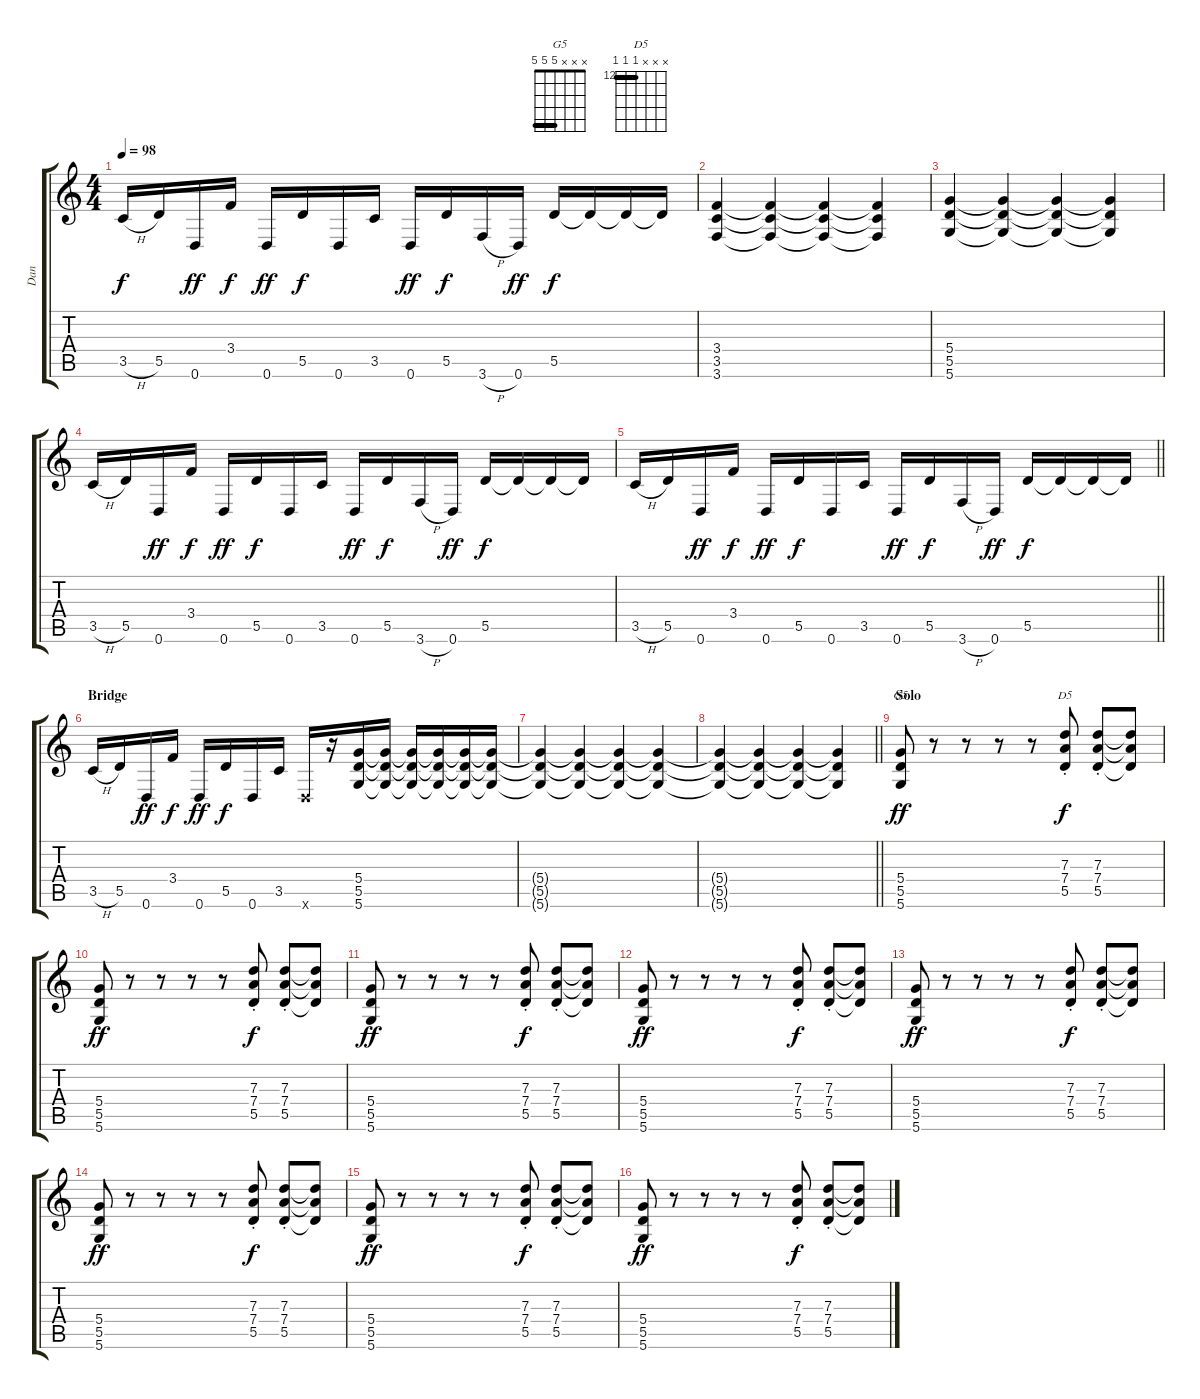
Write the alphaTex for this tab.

\track ("Dan" "Dan") {instrument overdrivenguitar}
\staff {score tabs}
\tuning (E4 B3 G3 D3 A2 D2) {hide}
\chord ("G5" x x x 5 5 5) {barre 5}
\chord ("D5" x x x 12 12 12) {firstfret 12 barre 12}
\ts (4 4)
\tempo 98
\clef g2
\ks c
3.5{h}.16{dy f} 5.5.16 0.6.16{dy ff} 3.4.16{dy f} 0.6.16{dy ff} 5.5.16{dy f} 0.6.16 3.5.16 0.6.16{dy ff} 5.5.16{dy f} 3.6{h}.16 0.6.16{dy ff} 5.5.16{dy f} 5.5{t}.16 5.5{t}.16 5.5{t}.16 |
(3.4 3.5 3.6).4 (3.4{t} 3.5{t} 3.6{t}).4 (3.4{t} 3.5{t} 3.6{t}).4 (3.4{t} 3.5{t} 3.6{t}).4 |
(5.4 5.5 5.6).4 (5.4{t} 5.5{t} 5.6{t}).4 (5.4{t} 5.5{t} 5.6{t}).4 (5.4{t} 5.5{t} 5.6{t}).4 |
3.5{h}.16 5.5.16 0.6.16{dy ff} 3.4.16{dy f} 0.6.16{dy ff} 5.5.16{dy f} 0.6.16 3.5.16 0.6.16{dy ff} 5.5.16{dy f} 3.6{h}.16 0.6.16{dy ff} 5.5.16{dy f} 5.5{t}.16 5.5{t}.16 5.5{t}.16 |
\barLineRight lightlight
3.5{h}.16 5.5.16 0.6.16{dy ff} 3.4.16{dy f} 0.6.16{dy ff} 5.5.16{dy f} 0.6.16 3.5.16 0.6.16{dy ff} 5.5.16{dy f} 3.6{h}.16 0.6.16{dy ff} 5.5.16{dy f} 5.5{t}.16 5.5{t}.16 5.5{t}.16 |
\section ("" "Bridge")
3.5{h}.16 5.5.16 0.6.16{dy ff} 3.4.16{dy f} 0.6.16{dy ff} 5.5.16{dy f} 0.6.16 3.5.16 0.6{x}.16 r.16 (5.4 5.5 5.6).16 (5.4{t} 5.5{t} 5.6{t}).16 (5.4{t} 5.5{t} 5.6{t}).16 (5.4{t} 5.5{t} 5.6{t}).16 (5.4{t} 5.5{t} 5.6{t}).16 (5.4{t} 5.5{t} 5.6{t}).16 |
(5.4{t} 5.5{t} 5.6{t}).4 (5.4{t} 5.5{t} 5.6{t}).4 (5.4{t} 5.5{t} 5.6{t}).4 (5.4{t} 5.5{t} 5.6{t}).4 |
\barLineRight lightlight
(5.4{t} 5.5{t} 5.6{t}).4 (5.4{t} 5.5{t} 5.6{t}).4 (5.4{t} 5.5{t} 5.6{t}).4 (5.4{t} 5.5{t} 5.6{t}).4 |
\section ("" "Solo")
(5.4 5.5 5.6).8{ch "G5" dy ff} r.8 r.8 r.8 r.8 (7.3{st} 7.4{st} 5.5{st}).8{ch "D5" dy f} (7.3 7.4{st} 5.5).8 (7.3{t} 7.4{t} 5.5{t}).8 |
(5.4 5.5 5.6).8{dy ff} r.8 r.8 r.8 r.8 (7.3{st} 7.4{st} 5.5{st}).8{dy f} (7.3 7.4{st} 5.5).8 (7.3{t} 7.4{t} 5.5{t}).8 |
(5.4 5.5 5.6).8{dy ff} r.8 r.8 r.8 r.8 (7.3{st} 7.4{st} 5.5{st}).8{dy f} (7.3 7.4{st} 5.5).8 (7.3{t} 7.4{t} 5.5{t}).8 |
(5.4 5.5 5.6).8{dy ff} r.8 r.8 r.8 r.8 (7.3{st} 7.4{st} 5.5{st}).8{dy f} (7.3 7.4{st} 5.5).8 (7.3{t} 7.4{t} 5.5{t}).8 |
(5.4 5.5 5.6).8{dy ff} r.8 r.8 r.8 r.8 (7.3{st} 7.4{st} 5.5{st}).8{dy f} (7.3 7.4{st} 5.5).8 (7.3{t} 7.4{t} 5.5{t}).8 |
(5.4 5.5 5.6).8{dy ff} r.8 r.8 r.8 r.8 (7.3{st} 7.4{st} 5.5{st}).8{dy f} (7.3 7.4{st} 5.5).8 (7.3{t} 7.4{t} 5.5{t}).8 |
(5.4 5.5 5.6).8{dy ff} r.8 r.8 r.8 r.8 (7.3{st} 7.4{st} 5.5{st}).8{dy f} (7.3 7.4{st} 5.5).8 (7.3{t} 7.4{t} 5.5{t}).8 |
(5.4 5.5 5.6).8{dy ff} r.8 r.8 r.8 r.8 (7.3{st} 7.4{st} 5.5{st}).8{dy f} (7.3 7.4{st} 5.5).8 (7.3{t} 7.4{t} 5.5{t}).8
